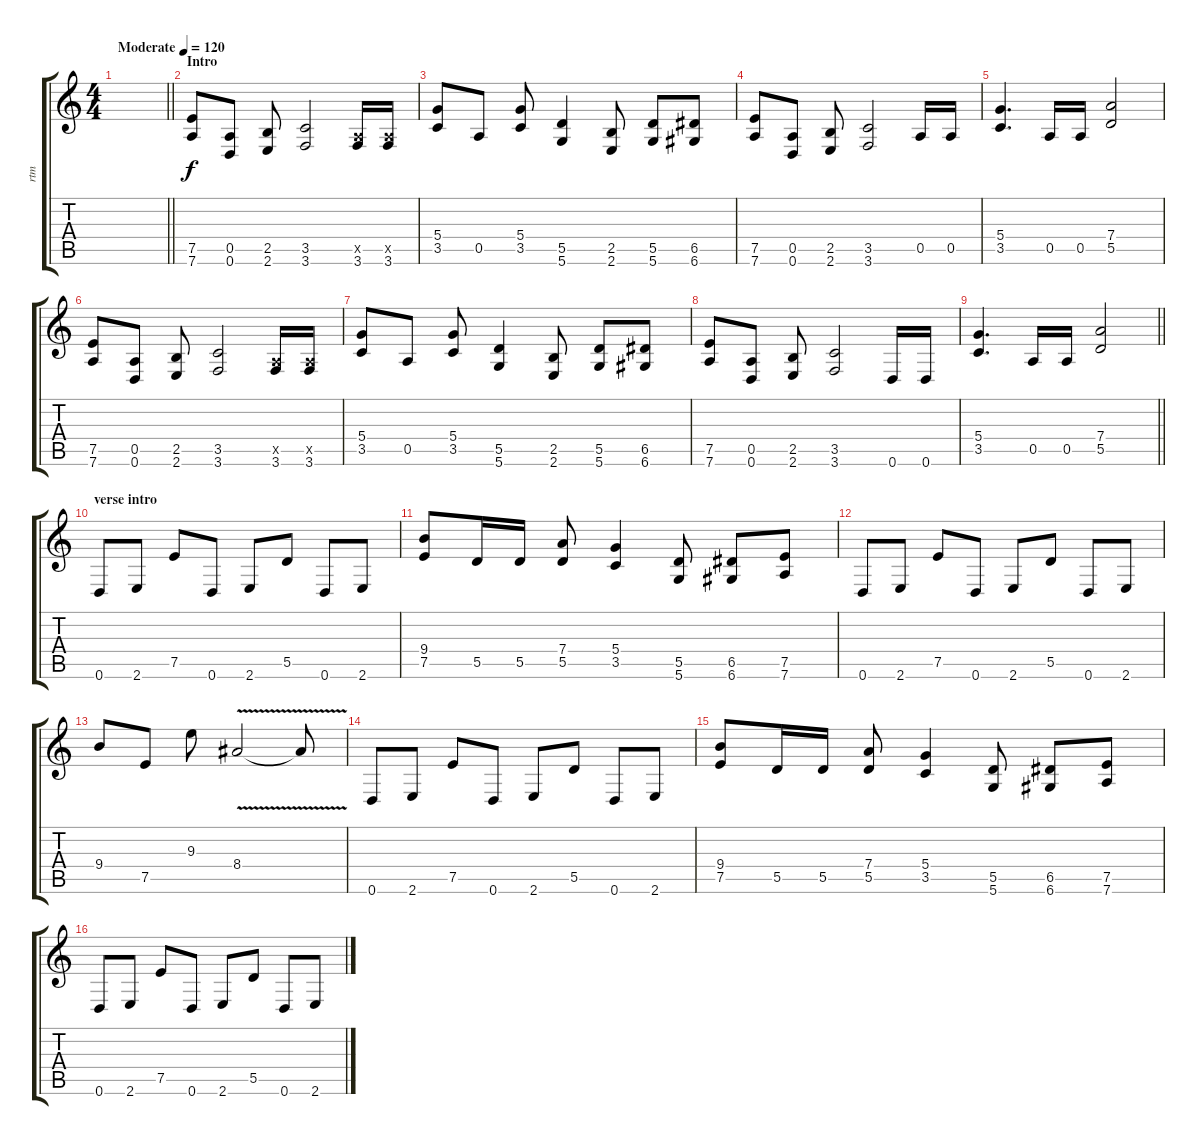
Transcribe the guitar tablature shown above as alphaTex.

\track ("rtm" "rtm") {instrument overdrivenguitar}
\staff {score tabs}
\tuning (E4 B3 G3 D3 A2 D2) {hide}
\ts (4 4)
\tempo (120 "Moderate")
\clef g2
\barLineRight lightlight
\ks c
|
\section ("" "Intro")
(7.5 7.6).8 (0.5 0.6).8 (2.5 2.6).8 (3.5 3.6).2 (0.5{x} 3.6).16 (0.5{x} 3.6).16 |
(5.4 3.5).8 0.5.8 (5.4 3.5).8 (5.5 5.6).4 (2.5 2.6).8 (5.5 5.6).8 (6.5 6.6).8 |
(7.5 7.6).8 (0.5 0.6).8 (2.5 2.6).8 (3.5 3.6).2 0.5.16 0.5.16 |
(5.4 3.5).4{d} 0.5.16 0.5.16 (7.4 5.5).2 |
(7.5 7.6).8 (0.5 0.6).8 (2.5 2.6).8 (3.5 3.6).2 (0.5{x} 3.6).16 (0.5{x} 3.6).16 |
(5.4 3.5).8 0.5.8 (5.4 3.5).8 (5.5 5.6).4 (2.5 2.6).8 (5.5 5.6).8 (6.5 6.6).8 |
(7.5 7.6).8 (0.5 0.6).8 (2.5 2.6).8 (3.5 3.6).2 0.6.16 0.6.16 |
\barLineRight lightlight
(5.4 3.5).4{d} 0.5.16 0.5.16 (7.4 5.5).2 |
\section ("" "verse intro")
0.6.8 2.6.8 7.5.8 0.6.8 2.6.8 5.5.8 0.6.8 2.6.8 |
(9.4 7.5).8 5.5.16 5.5.16 (7.4 5.5).8 (5.4 3.5).4 (5.5 5.6).8 (6.5 6.6).8 (7.5 7.6).8 |
0.6.8 2.6.8 7.5.8 0.6.8 2.6.8 5.5.8 0.6.8 2.6.8 |
9.4.8 7.5.8 9.3.8 8.4{v}.2 8.4{t}.8 |
0.6.8 2.6.8 7.5.8 0.6.8 2.6.8 5.5.8 0.6.8 2.6.8 |
(9.4 7.5).8 5.5.16 5.5.16 (7.4 5.5).8 (5.4 3.5).4 (5.5 5.6).8 (6.5 6.6).8 (7.5 7.6).8 |
0.6.8 2.6.8 7.5.8 0.6.8 2.6.8 5.5.8 0.6.8 2.6.8
